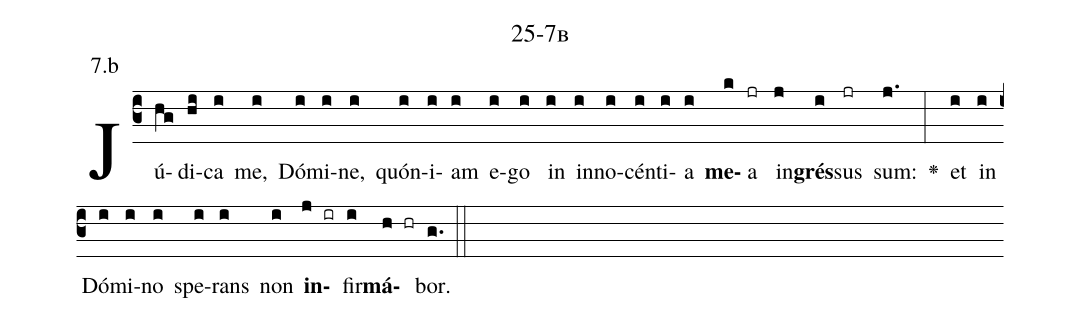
name: 25-7b;
annotation: 7.b;
%%
(c3)Jú(hg)di(hi)ca(i) me,(i) Dó(i)mi(i)ne,(i) quón(i)i(i)am(i) e(i)go(i) in(i) in(i)no(i)cén(i)ti(i)a(i) <b>me</b>(k)a(jr) in(j)<b>grés</b>(i)sus(jr) sum:(j.) <v>\greheightstar</v>(:) et(i) in(i) Dó(i)mi(i)no(i) spe(i)rans(i) non(i) <b>in</b>(j ir)fir(i)<b>má</b>(h hr)bor.(g.) (::)


%E(i) u(i) o(j) u(i) a(h) e.(g.) (::)
